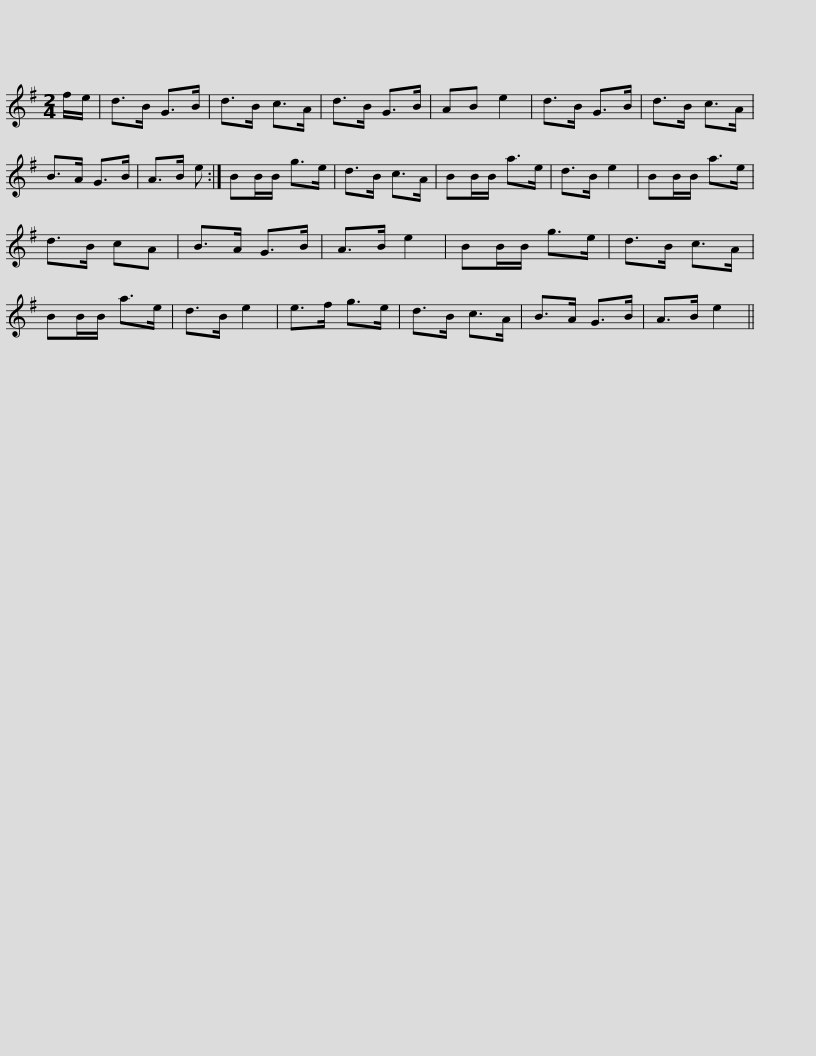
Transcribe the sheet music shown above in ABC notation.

X:1
L:1/8
M:2/4
I:linebreak $
K:G
V:1 treble
V:1
 f/e/ | d>B G>B | d>B c>A | d>B G>B | AB e2 | %5
 d>B G>B | d>B c>A | B>A G>B | A>B e :| BB/B/ g>e |$ %10
 d>B c>A | BB/B/ a>e | d>B e2 | BB/B/ a>e | d>B cA | %15
 B>A G>B | A>B e2 | BB/B/ g>e | d>B c>A |$ BB/B/ a>e | %20
 d>B e2 | e>f g>e | d>B c>A | B>A G>B | A>B e2 || %25
